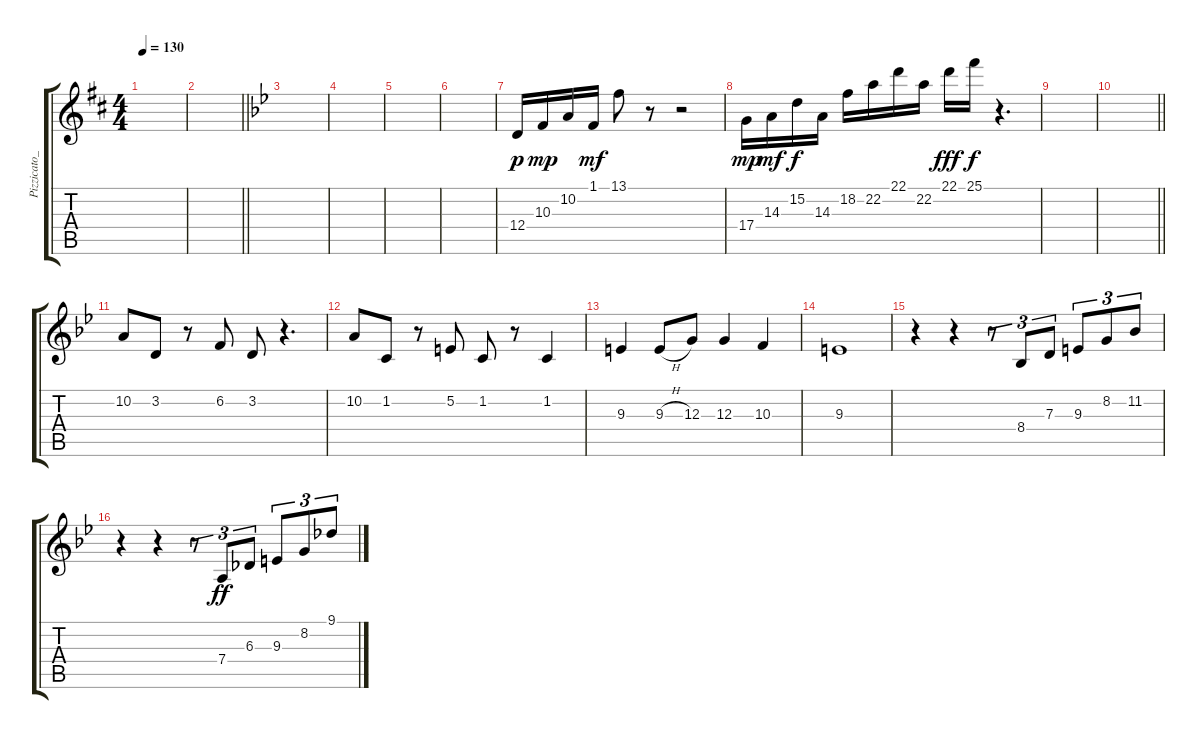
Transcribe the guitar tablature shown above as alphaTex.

\track ("Pizzicato_Vibra" "Pizzicato_") {solo instrument pizzicatostrings}
\staff {score tabs}
\tuning (E4 B3 G3 D3 A2 E2) {hide}
\ts (4 4)
\tempo 130
\clef g2
\ks d
|
\barLineRight lightlight
|
\ks gminor
|
|
|
|
12.4.16{dy p} 10.3.16{dy mp} 10.2.16 1.1.16{dy mf} 13.1.8 r.8 r.2 |
17.4.16{dy mp} 14.3.16{dy mf} 15.2.16{dy f} 14.3.16 18.2.16 22.2.16 22.1.16 22.2.16 22.1.16{dy fff} 25.1.16{dy f} r.4{d} |
|
\barLineRight lightlight
|
10.2.8 3.2.8 r.8 6.2.8 3.2.8 r.4{d} |
10.2.8 1.2.8 r.8 5.2.8 1.2.8 r.8 1.2.4 |
9.3.4 9.3{h}.8 12.3.8 12.3.4 10.3.4 |
9.3.1 |
r.4{instrument vibraphone} r.4 r.8{tu (3 2)} 8.4.8{tu (3 2)} 7.3.8{tu (3 2)} 9.3.8{tu (3 2)} 8.2.8{tu (3 2)} 11.2.8{tu (3 2)} |
r.4 r.4 r.8{tu (3 2)} 7.4.8{tu (3 2) dy ff} 6.3.8{tu (3 2)} 9.3.8{tu (3 2)} 8.2.8{tu (3 2)} 9.1.8{tu (3 2)}
